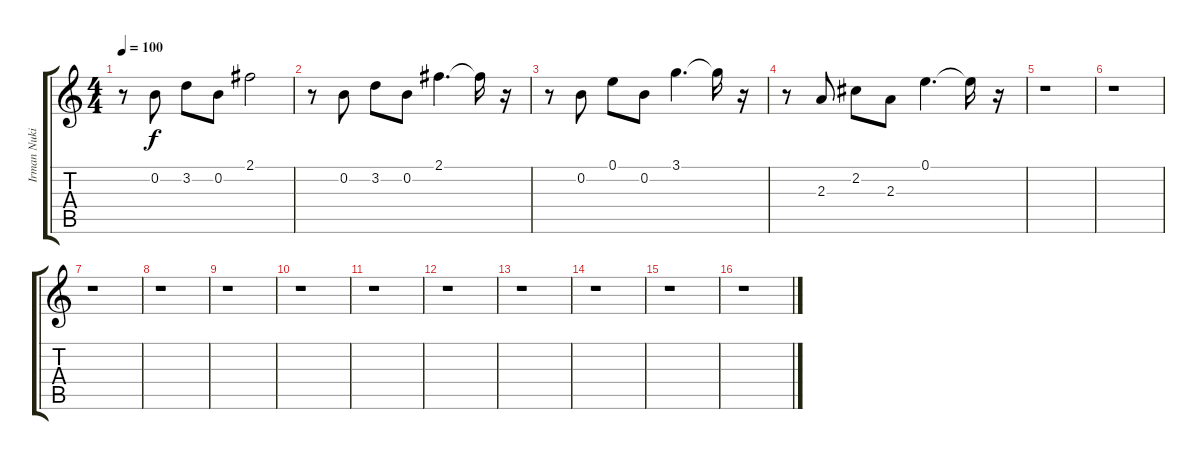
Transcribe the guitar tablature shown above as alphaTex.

\track ("Irman Nuki Electrik" "Irman Nuki") {instrument electricguitarclean}
\staff {score tabs}
\tuning (E4 B3 G3 D3 A2 E2) {hide}
\ts (4 4)
\tempo 100
\clef g2
\ks c
r.8{dy f} 0.2.8 3.2.8 0.2.8 2.1.2 |
r.8 0.2.8 3.2.8 0.2.8 2.1.4{d} 2.1{t}.16 r.16 |
r.8 0.2.8 0.1.8 0.2.8 3.1.4{d} 3.1{t}.16 r.16 |
r.8 2.3.8 2.2.8 2.3.8 0.1.4{d} 0.1{t}.16 r.16 |
r.1 |
r.1 |
r.1 |
r.1 |
r.1 |
r.1 |
r.1 |
r.1 |
r.1 |
r.1 |
r.1 |
r.1
